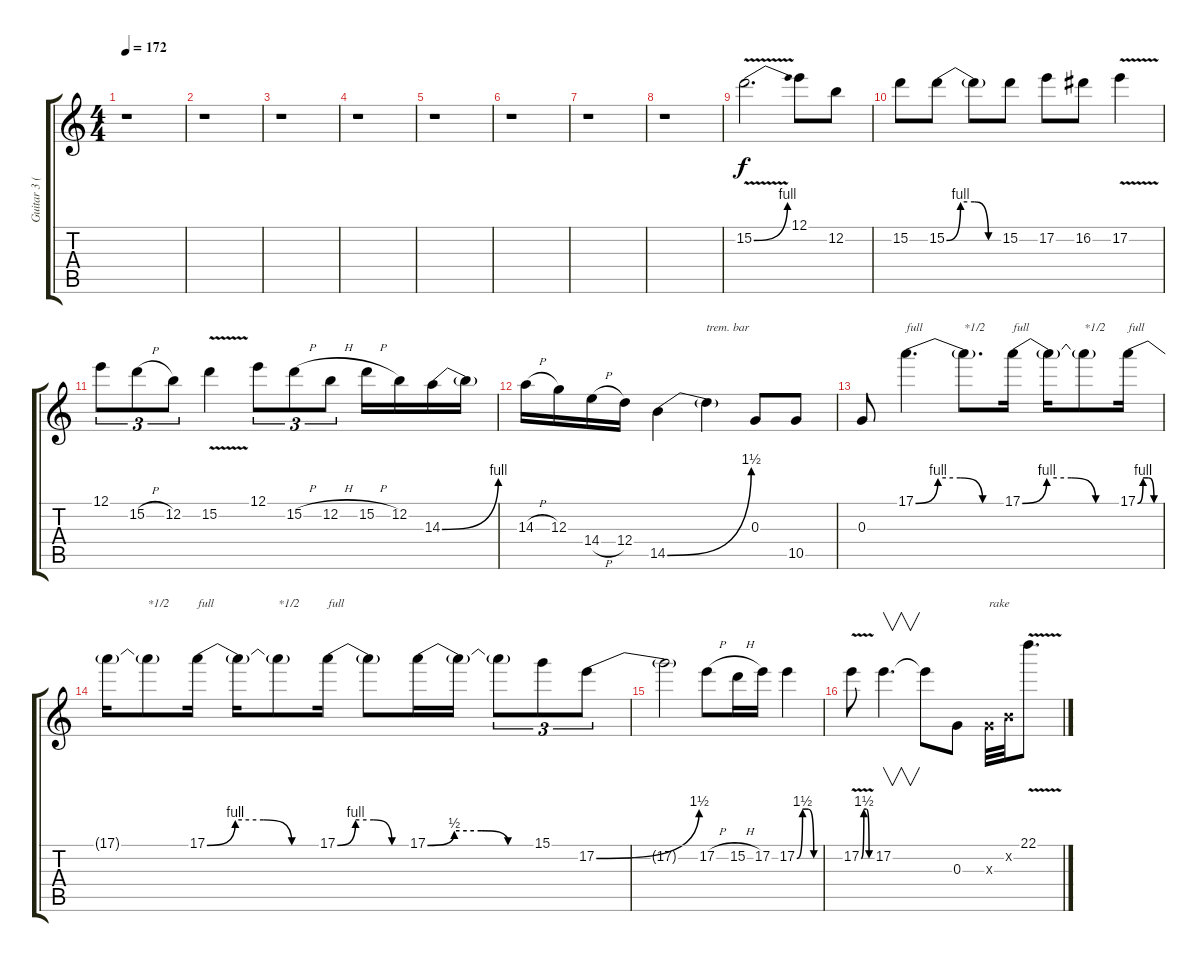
\track ("Guitar 3 (Solo)" "Guitar 3 (") {instrument distortionguitar}
\staff {score tabs}
\tuning (E4 B3 G3 D3 A2 E2) {hide}
\ts (4 4)
\tempo 172
\clef g2
\ks c
r.1{dy f} |
r.1 |
r.1 |
r.1 |
r.1 |
r.1 |
r.1 |
r.1 |
15.2{be (bend 0 0 60 4) v}.2{d} 12.1.8 12.2.8 |
15.2.8 15.2{be (custom 0 0 15 4 30 4 45 0 60 0)}.8 15.2{t}.8 15.2.8 17.2.8 16.2.8 17.2{v}.4 |
12.1.8{tu (3 2)} 15.2{h}.8{tu (3 2)} 12.2.8{tu (3 2)} 15.2{v}.4 12.1.8{tu (3 2)} 15.2{h}.8{tu (3 2)} 12.2{h}.8{tu (3 2)} 15.2{h}.16 12.2.16 14.3{be (bend 0 0 60 4)}.16 14.3{t}.16 |
14.3{h}.16 12.3.16 14.4{h}.16 12.4.16 14.5{be (bend 0 0 60 6)}.4 14.5{t}.4{txt "trem. bar"} 0.3.8 10.5.8 |
0.3.8 17.1{be (custom 0 0 15 4 30 4 45 0 60 0)}.4{d txt "full"} 17.1{t}.8{d txt "*1/2"} 17.1{be (custom 0 0 15 4 30 4 45 0 60 0)}.16{txt "full"} 17.1{t}.16 17.1{t}.8{txt "*1/2"} 17.1{be (custom 0 0 15 4 30 4 45 0 60 0)}.16{txt "full"} |
17.1{t}.16 17.1{t}.8{txt "*1/2"} 17.1{be (custom 0 0 15 4 30 4 45 0 60 0)}.16{txt "full"} 17.1{t}.16 17.1{t}.8{txt "*1/2"} 17.1{be (custom 0 0 15 4 30 4 45 0 60 0)}.16{txt "full"} 17.1{t}.8 17.1{be (custom 0 0 15 2 30 2 45 0 60 0)}.16 17.1{t}.16 17.1{t}.8{tu (3 2)} 15.1.8{tu (3 2)} 17.2{be (bend 0 0 60 6)}.8{tu (3 2)} |
17.2{t}.2 17.2{h}.8 15.2{h}.16 17.2.16 17.2{be (custom 0 0 15 6 30 6 45 0 60 0)}.4 |
17.2{be (custom 0 0 15 6 30 6 45 0 60 0) v}.8 17.2.4{v d} 17.2{t}.8 0.3.8 0.3{x}.32{txt "rake"} 0.2{x}.32 22.1{v}.8{d}
